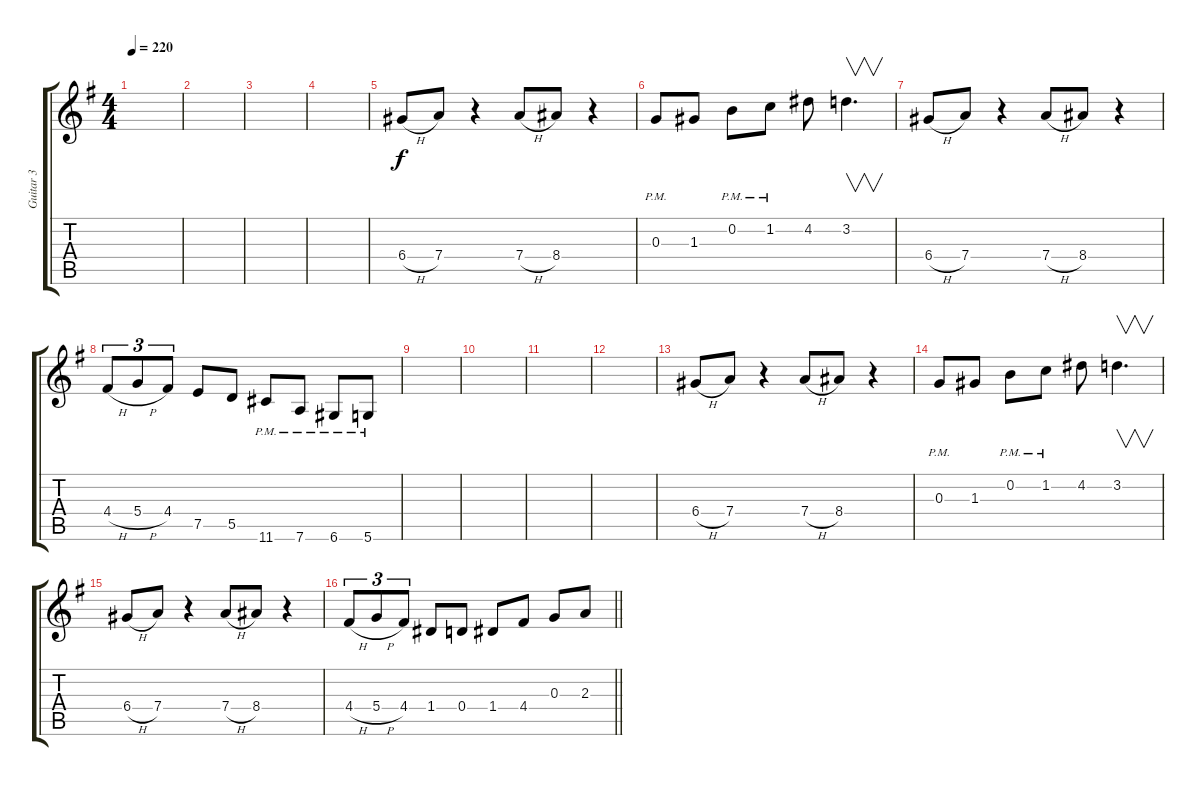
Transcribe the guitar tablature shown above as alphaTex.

\track ("Guitar 3" "Guitar 3") {instrument distortionguitar}
\staff {score tabs}
\tuning (E4 B3 G3 D3 A2 D2) {hide}
\ts (4 4)
\tempo 220
\clef g2
\ks eminor
|
|
|
|
6.4{h}.8 7.4.8 r.4 7.4{h}.8 8.4.8 r.4 |
0.3{pm}.8 1.3.8 0.2{pm}.8 1.2{pm}.8 4.2.8 3.2.4{v d} |
6.4{h}.8 7.4.8 r.4 7.4{h}.8 8.4.8 r.4 |
4.4{h}.8{tu (3 2)} 5.4{h}.8{tu (3 2)} 4.4.8{tu (3 2)} 7.5.8 5.5.8 11.6{pm}.8 7.6{pm}.8 6.6{pm}.8 5.6{pm}.8 |
|
|
|
|
6.4{h}.8 7.4.8 r.4 7.4{h}.8 8.4.8 r.4 |
0.3{pm}.8 1.3.8 0.2{pm}.8 1.2{pm}.8 4.2.8 3.2.4{v d} |
6.4{h}.8 7.4.8 r.4 7.4{h}.8 8.4.8 r.4 |
\barLineRight lightlight
4.4{h}.8{tu (3 2)} 5.4{h}.8{tu (3 2)} 4.4.8{tu (3 2)} 1.4.8 0.4.8 1.4.8 4.4.8 0.3.8 2.3.8
